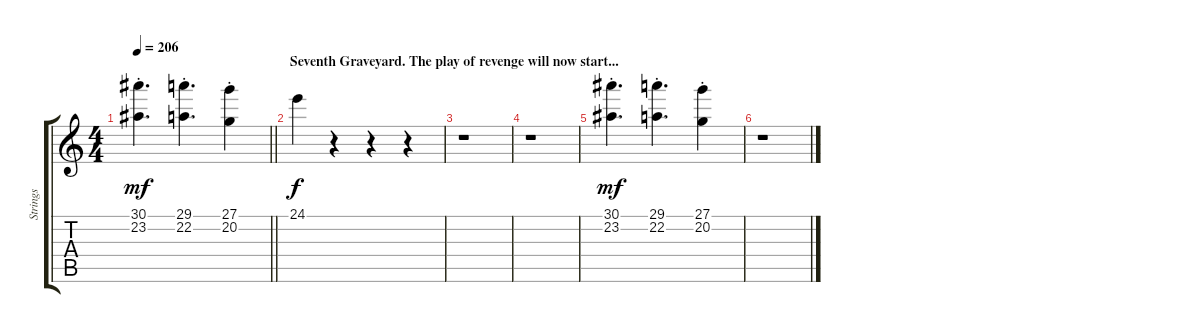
\track ("Strings" "Strings") {instrument stringensemble1}
\staff {score tabs}
\tuning (E4 B3 G3 D3 A2 E2) {hide}
\ts (4 4)
\tempo 206
\clef g2
\barLineRight lightlight
\ks c
(30.1{st} 23.2{st}).4{d dy mf} (29.1{st} 22.2{st}).4{d} (27.1{st} 20.2{st}).4 |
\section ("" "Seventh Graveyard. The play of revenge will now start...")
24.1.4{dy f} r.4 r.4 r.4 |
r.1 |
r.1 |
(30.1{st} 23.2{st}).4{d dy mf} (29.1{st} 22.2{st}).4{d} (27.1{st} 20.2{st}).4 |
r.1
